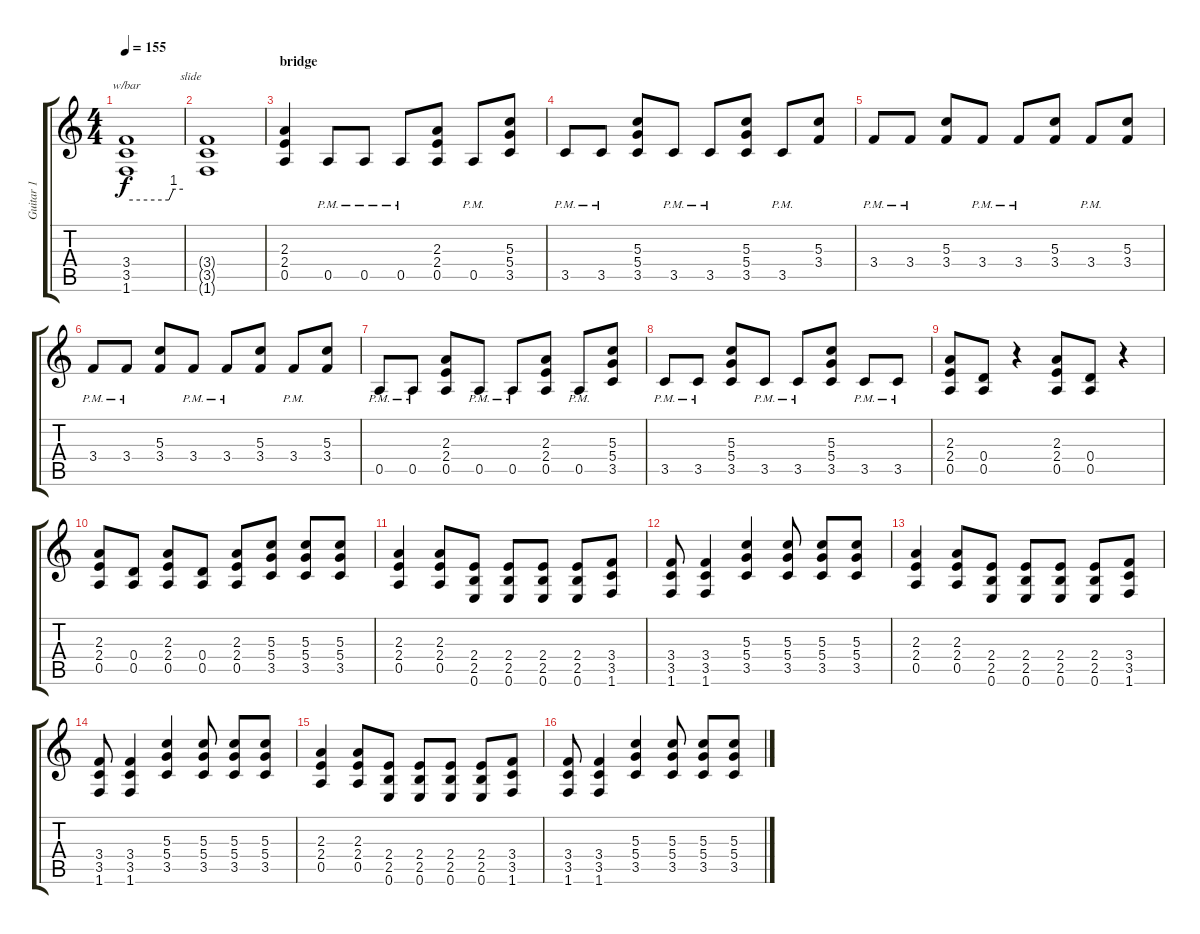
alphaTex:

\track ("Guitar 1" "Guitar 1") {instrument distortionguitar}
\staff {score tabs}
\tuning (E4 B3 G3 D3 A2 E2) {hide}
\ts (4 4)
\tempo 155
\clef g2
\ks c
(3.4 3.5 1.6).1{tbe (custom default 0 0 45 0 50 4 60 4) txt "                  slide" dy f} |
(3.4{t} 3.5{t} 1.6{t}).1 |
\section ("" "bridge")
(2.3 2.4 0.5).4 0.5{pm}.8 0.5{pm}.8 0.5{pm}.8 (2.3 2.4 0.5).8 0.5{pm}.8 (5.3 5.4 3.5).8 |
3.5{pm}.8 3.5{pm}.8 (5.3 5.4 3.5).8 3.5{pm}.8 3.5{pm}.8 (5.3 5.4 3.5).8 3.5{pm}.8 (5.3 3.4).8 |
3.4{pm}.8 3.4{pm}.8 (5.3 3.4).8 3.4{pm}.8 3.4{pm}.8 (5.3 3.4).8 3.4{pm}.8 (5.3 3.4).8 |
3.4{pm}.8 3.4{pm}.8 (5.3 3.4).8 3.4{pm}.8 3.4{pm}.8 (5.3 3.4).8 3.4{pm}.8 (5.3 3.4).8 |
0.5{pm}.8 0.5{pm}.8 (2.3 2.4 0.5).8 0.5{pm}.8 0.5{pm}.8 (2.3 2.4 0.5).8 0.5{pm}.8 (5.3 5.4 3.5).8 |
3.5{pm}.8 3.5{pm}.8 (5.3 5.4 3.5).8 3.5{pm}.8 3.5{pm}.8 (5.3 5.4 3.5).8 3.5{pm}.8 3.5{pm}.8 |
(2.3 2.4 0.5).8 (0.4 0.5).8 r.4 (2.3 2.4 0.5).8 (0.4 0.5).8 r.4 |
(2.3 2.4 0.5).8 (0.4 0.5).8 (2.3 2.4 0.5).8 (0.4 0.5).8 (2.3 2.4 0.5).8 (5.3 5.4 3.5).8 (5.3 5.4 3.5).8 (5.3 5.4 3.5).8 |
(2.3 2.4 0.5).4 (2.3 2.4 0.5).8 (2.4 2.5 0.6).8 (2.4 2.5 0.6).8 (2.4 2.5 0.6).8 (2.4 2.5 0.6).8 (3.4 3.5 1.6).8 |
(3.4 3.5 1.6).8 (3.4 3.5 1.6).4 (5.3 5.4 3.5).4 (5.3 5.4 3.5).8 (5.3 5.4 3.5).8 (5.3 5.4 3.5).8 |
(2.3 2.4 0.5).4 (2.3 2.4 0.5).8 (2.4 2.5 0.6).8 (2.4 2.5 0.6).8 (2.4 2.5 0.6).8 (2.4 2.5 0.6).8 (3.4 3.5 1.6).8 |
(3.4 3.5 1.6).8 (3.4 3.5 1.6).4 (5.3 5.4 3.5).4 (5.3 5.4 3.5).8 (5.3 5.4 3.5).8 (5.3 5.4 3.5).8 |
(2.3 2.4 0.5).4 (2.3 2.4 0.5).8 (2.4 2.5 0.6).8 (2.4 2.5 0.6).8 (2.4 2.5 0.6).8 (2.4 2.5 0.6).8 (3.4 3.5 1.6).8 |
(3.4 3.5 1.6).8 (3.4 3.5 1.6).4 (5.3 5.4 3.5).4 (5.3 5.4 3.5).8 (5.3 5.4 3.5).8 (5.3 5.4 3.5).8
